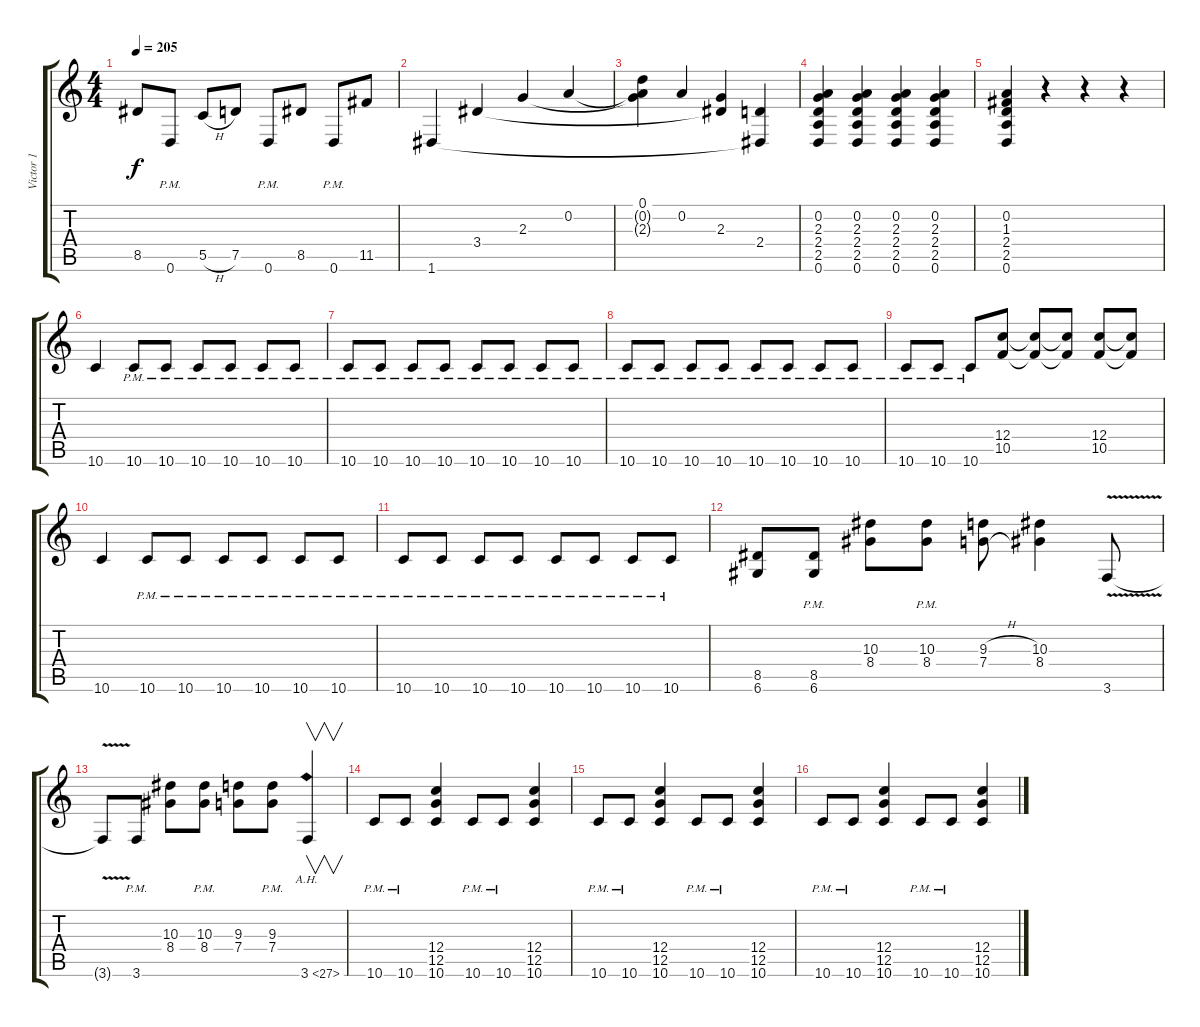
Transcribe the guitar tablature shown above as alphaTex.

\track ("Victor 1" "Victor 1") {instrument distortionguitar}
\staff {score tabs}
\tuning (D4 A3 F3 C3 G2 D2) {hide}
\ts (4 4)
\tempo 205
\clef g2
\ks c
8.5.8{dy f} 0.6{pm}.8 5.5{h}.8 7.5.8 0.6{pm}.8 8.5.8 0.6{pm}.8 11.5.8 |
1.6.4 3.4.4 2.3.4 0.2.4 |
(0.1 0.2{t} 2.3{t}).4 0.2.4 (2.3 3.4{t}).4 (2.4 1.6{t}).4 |
(0.2 2.3 2.4 2.5 0.6).4 (0.2 2.3 2.4 2.5 0.6).4 (0.2 2.3 2.4 2.5 0.6).4 (0.2 2.3 2.4 2.5 0.6).4 |
(0.2 1.3 2.4 2.5 0.6).4 r.4 r.4 r.4 |
10.6.4 10.6{pm}.8 10.6{pm}.8 10.6{pm}.8 10.6{pm}.8 10.6{pm}.8 10.6{pm}.8 |
10.6{pm}.8 10.6{pm}.8 10.6{pm}.8 10.6{pm}.8 10.6{pm}.8 10.6{pm}.8 10.6{pm}.8 10.6{pm}.8 |
10.6{pm}.8 10.6{pm}.8 10.6{pm}.8 10.6{pm}.8 10.6{pm}.8 10.6{pm}.8 10.6{pm}.8 10.6{pm}.8 |
10.6{pm}.8 10.6{pm}.8 10.6{pm}.8 (12.4 10.5).8 (12.4{t} 10.5{t}).8 (12.4{t} 10.5{t}).8 (12.4 10.5).8 (12.4{t} 10.5{t}).8 |
10.6.4 10.6{pm}.8 10.6{pm}.8 10.6{pm}.8 10.6{pm}.8 10.6{pm}.8 10.6{pm}.8 |
10.6{pm}.8 10.6{pm}.8 10.6{pm}.8 10.6{pm}.8 10.6{pm}.8 10.6{pm}.8 10.6{pm}.8 10.6{pm}.8 |
(8.5 6.6).8 (8.5{pm} 6.6{pm}).8 (10.3 8.4).8 (10.3{pm} 8.4{pm}).8 (9.3{h} 7.4{h}).8 (10.3 8.4).4 3.6{v}.8 |
3.6{t}.8 3.6{pm}.8 (10.3 8.4).8 (10.3{pm} 8.4{pm}).8 (9.3 7.4).8 (9.3{pm} 7.4{pm}).8 3.6{ah 24}.4{v} |
10.6{pm}.8 10.6{pm}.8 (12.4 12.5 10.6).4 10.6{pm}.8 10.6{pm}.8 (12.4 12.5 10.6).4 |
10.6{pm}.8 10.6{pm}.8 (12.4 12.5 10.6).4 10.6{pm}.8 10.6{pm}.8 (12.4 12.5 10.6).4 |
10.6{pm}.8 10.6{pm}.8 (12.4 12.5 10.6).4 10.6{pm}.8 10.6{pm}.8 (12.4 12.5 10.6).4
